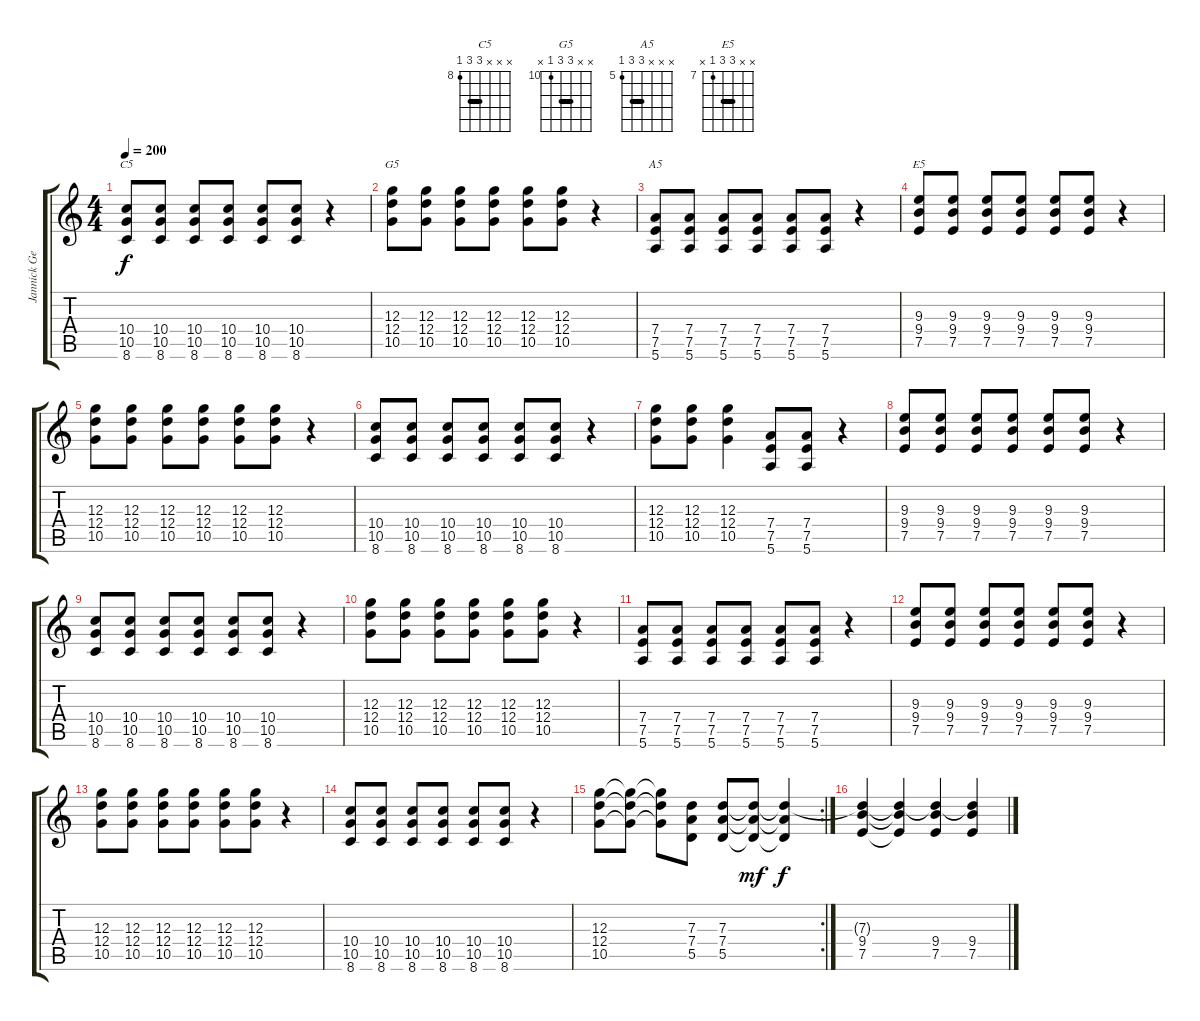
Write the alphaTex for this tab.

\track ("Jannick Gers" "Jannick Ge") {instrument distortionguitar}
\staff {score tabs}
\tuning (E4 B3 G3 D3 A2 E2) {hide}
\chord ("C5" x x x 10 10 8) {firstfret 8 barre 10}
\chord ("G5" x x 12 12 10 x) {firstfret 10 barre 12}
\chord ("A5" x x x 7 7 5) {firstfret 5 barre 7}
\chord ("E5" x x 9 9 7 x) {firstfret 7 barre 9}
\ts (4 4)
\tempo 200
\clef g2
\ks c
(10.4 10.5 8.6).8{ch "C5" dy f} (10.4 10.5 8.6).8 (10.4 10.5 8.6).8 (10.4 10.5 8.6).8 (10.4 10.5 8.6).8 (10.4 10.5 8.6).8 r.4 |
(12.3 12.4 10.5).8{ch "G5"} (12.3 12.4 10.5).8 (12.3 12.4 10.5).8 (12.3 12.4 10.5).8 (12.3 12.4 10.5).8 (12.3 12.4 10.5).8 r.4 |
(7.4 7.5 5.6).8{ch "A5"} (7.4 7.5 5.6).8 (7.4 7.5 5.6).8 (7.4 7.5 5.6).8 (7.4 7.5 5.6).8 (7.4 7.5 5.6).8 r.4 |
(9.3 9.4 7.5).8{ch "E5"} (9.3 9.4 7.5).8 (9.3 9.4 7.5).8 (9.3 9.4 7.5).8 (9.3 9.4 7.5).8 (9.3 9.4 7.5).8 r.4 |
(12.3 12.4 10.5).8 (12.3 12.4 10.5).8 (12.3 12.4 10.5).8 (12.3 12.4 10.5).8 (12.3 12.4 10.5).8 (12.3 12.4 10.5).8 r.4 |
(10.4 10.5 8.6).8 (10.4 10.5 8.6).8 (10.4 10.5 8.6).8 (10.4 10.5 8.6).8 (10.4 10.5 8.6).8 (10.4 10.5 8.6).8 r.4 |
(12.3 12.4 10.5).8 (12.3 12.4 10.5).8 (12.3 12.4 10.5).4 (7.4 7.5 5.6).8 (7.4 7.5 5.6).8 r.4 |
(9.3 9.4 7.5).8 (9.3 9.4 7.5).8 (9.3 9.4 7.5).8 (9.3 9.4 7.5).8 (9.3 9.4 7.5).8 (9.3 9.4 7.5).8 r.4 |
(10.4 10.5 8.6).8 (10.4 10.5 8.6).8 (10.4 10.5 8.6).8 (10.4 10.5 8.6).8 (10.4 10.5 8.6).8 (10.4 10.5 8.6).8 r.4 |
(12.3 12.4 10.5).8 (12.3 12.4 10.5).8 (12.3 12.4 10.5).8 (12.3 12.4 10.5).8 (12.3 12.4 10.5).8 (12.3 12.4 10.5).8 r.4 |
(7.4 7.5 5.6).8 (7.4 7.5 5.6).8 (7.4 7.5 5.6).8 (7.4 7.5 5.6).8 (7.4 7.5 5.6).8 (7.4 7.5 5.6).8 r.4 |
(9.3 9.4 7.5).8 (9.3 9.4 7.5).8 (9.3 9.4 7.5).8 (9.3 9.4 7.5).8 (9.3 9.4 7.5).8 (9.3 9.4 7.5).8 r.4 |
(12.3 12.4 10.5).8 (12.3 12.4 10.5).8 (12.3 12.4 10.5).8 (12.3 12.4 10.5).8 (12.3 12.4 10.5).8 (12.3 12.4 10.5).8 r.4 |
(10.4 10.5 8.6).8 (10.4 10.5 8.6).8 (10.4 10.5 8.6).8 (10.4 10.5 8.6).8 (10.4 10.5 8.6).8 (10.4 10.5 8.6).8 r.4 |
\rc 2
(12.3 12.4 10.5).8 (12.3{t} 12.4{t} 10.5{t}).8 (12.3{t} 12.4{t} 10.5{t}).8 (7.3 7.4 5.5).8 (7.3 7.4 5.5).8 (7.3{t} 7.4{t} 5.5{t}).8{dy mf} (7.3{t} 7.4{t} 5.5{t}).4{dy f} |
(7.3{t} 9.4 7.5).4 (7.3{t} 9.4{t} 7.5{t}).4 (7.3{t} 9.4 7.5).4 (7.3{t} 9.4 7.5).4
